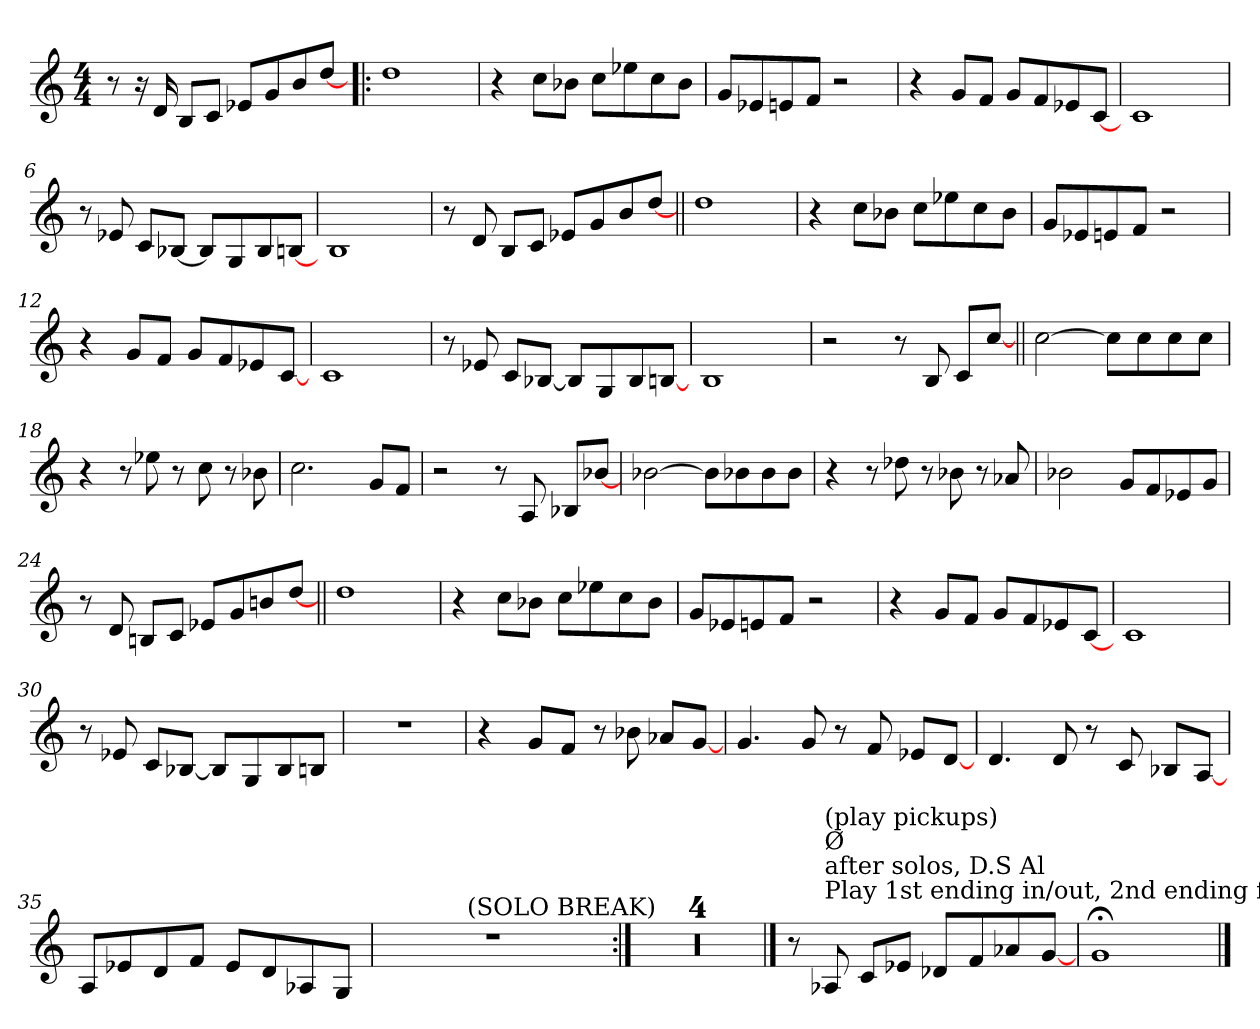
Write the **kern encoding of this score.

**kern
*part1
*staff1
!!LO:PB:g=z
*clefG2
*k[]
*C:
*M4/4
=
8r
16r
16di/
8Bi/L
8ci/J
8e-Xi/L
8gi/
8bi/
[8ddi/J
=1!|:
1ddi\
=2
4r
8cci\L
8b-Xi\J
8cci\L
8ee-Xi\
8cci\
8b-i\J
!!LO:LB:g=z
=3
8gi/L
8e-Xi/
8eni/
8fi/J
2r
=4
4r
8gi/L
8fi/J
8gi/L
8fi/
8e-Xi/
[8ci/J
=5
1ci/
!!LO:LB:g=z
=6
8r
8e-Xi/
8ci/L
[8B-Xi/J
8B-i/L]
8Gi/
8B-i/
[8Bni/J
=7
1Bi/
=8
8r
8di/
8Bi/L
8ci/J
8e-Xi/L
8gi/
8bi/
[8ddi/J
=9||
1ddi\
!!LO:LB:g=z
=10
4r
8cci\L
8b-Xi\J
8cci\L
8ee-Xi\
8cci\
8b-i\J
=11
8gi/L
8e-Xi/
8eni/
8fi/J
2r
=12
4r
8gi/L
8fi/J
8gi/L
8fi/
8e-Xi/
[8ci/J
=13
1ci/
!!LO:LB:g=z
=14
8r
8e-Xi/
8ci/L
[8B-Xi/J
8B-i/L]
8Gi/
8B-i/
[8Bni/J
=15
1Bi/
=16
2r
8r
8Bi/
8ci/L
[8cci/J
!!LO:LB:g=z
=17||
[2cci\
8cci\L]
8cci\
8cci\
8cci\J
=18
4r
8r
8ee-Xi\
8r
8cci\
8r
8b-Xi\
=19
2.cci\
8gi/L
8fi/J
!!LO:LB:g=z
=20
2r
8r
8Ai/
8B-Xi/L
[8b-Xi/J
=21
[2b-i\
8b-i\L]
8b-Xi\
8b-i\
8b-i\J
=22
4r
8r
8dd-Xi\
8r
8b-Xi\
8r
8a-Xi/
!!LO:PB:g=z
=23
2b-Xi\
8gi/L
8fi/
8e-Xi/
8gi/J
=24
8r
8di/
8Bni/L
8ci/J
8e-Xi/L
8gi/
8bni/
[8ddi/J
=25||
1ddi\
!!LO:LB:g=z
=26
4r
8cci\L
8b-Xi\J
8cci\L
8ee-Xi\
8cci\
8b-i\J
=27
8gi/L
8e-Xi/
8eni/
8fi/J
2r
=28
4r
8gi/L
8fi/J
8gi/L
8fi/
8e-Xi/
[8ci/J
!!LO:LB:g=z
=29
1ci/
=30
8r
8e-Xi/
8ci/L
[8B-Xi/J
8B-i/L]
8Gi/
8B-i/
8Bni/J
=31
1r
!!LO:LB:g=z
=32
4r
8gi/L
8fi/J
8r
8b-Xi\
8a-Xi/L
[8gi/J
=33
4.gi/
8gi/
8r
8fi/
8e-Xi/L
[8di/J
=34
4.di/
8di/
8r
8ci/
8B-Xi/L
[8Ai/J
!!LO:LB:g=z
=35
8Ai/L
8e-Xi/
8di/
8fi/J
8e-i/L
8di/
8A-Xi/
8Gi/J
=36
*^
1r	4ryy
.	16ryy
.	128ryy
.	1024ryy
!	!LO:TX:a:t=(SOLO BREAK)
.	2ryy
.	8ryy
.	32ryy
.	64ryy
.	256..ryy
*v	*v
=37:|!
1r
!!LO:LB:g=z
==38
1r
=39
1r
=40
1r
=41
8r
!LO:TX:a:t=Play 1st ending in/out, 2nd ending for solos
!LO:TX:t=after solos, D.S Al
!LO:TX:t=Ø
!LO:TX:t=(play pickups)
8A-Xi/
8ci/L
8e-Xi/J
8d-Xi/L
8fi/
8a-Xi/
[8gi/J
=42
1g;i/
==
*-
